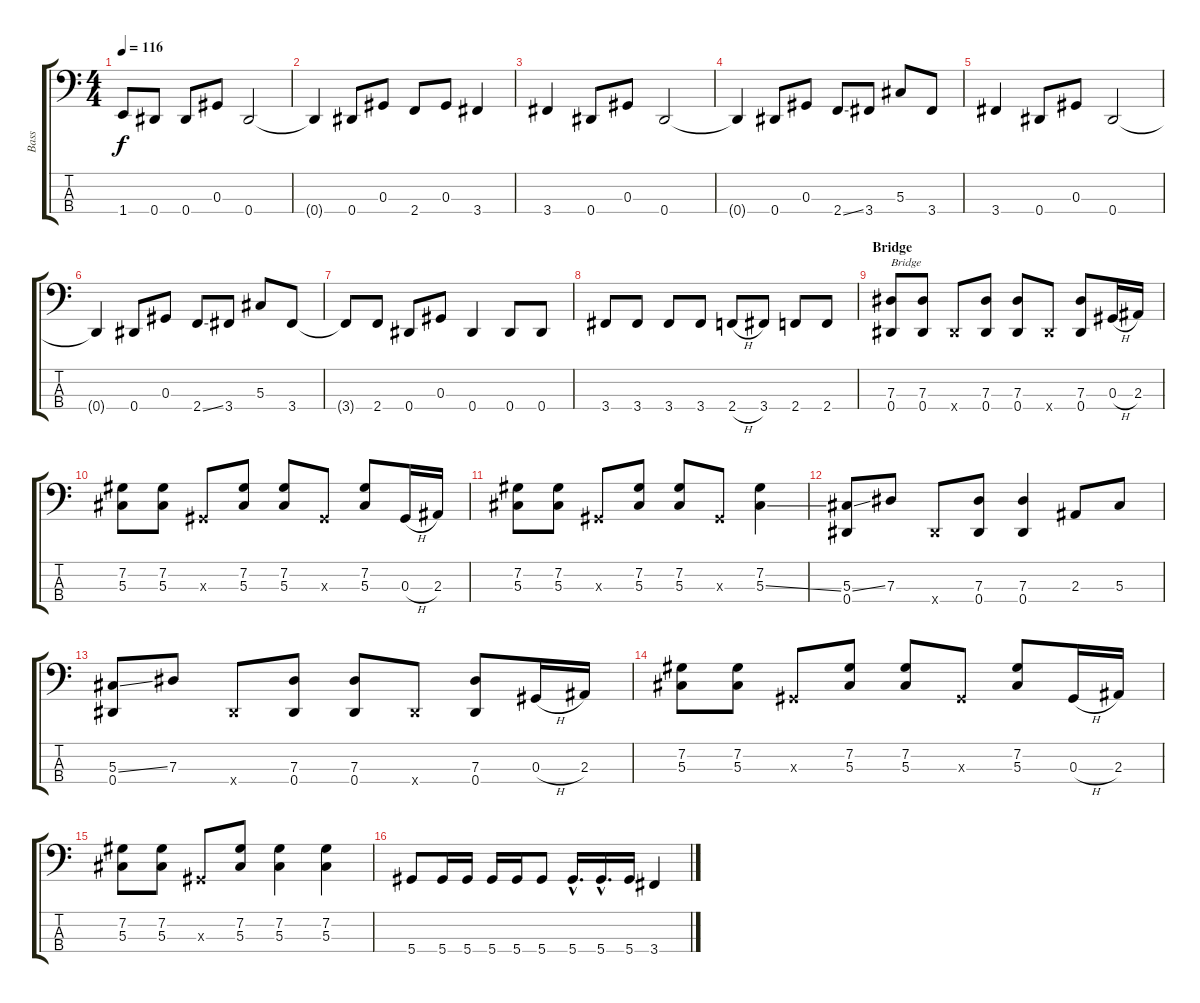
\track ("Bass" "Bass") {instrument electricbassfinger}
\staff {score tabs}
\tuning (Gb2 Db2 Ab1 Eb1) {hide}
\ts (4 4)
\tempo 116
\clef f4
\ks c
1.4.8{dy f} 0.4.8 0.4.8 0.3.8 0.4.2 |
0.4{t}.4 0.4.8 0.3.8 2.4.8 0.3.8 3.4.4 |
3.4.4 0.4.8 0.3.8 0.4.2 |
0.4{t}.4 0.4.8 0.3.8 2.4{ss}.8 3.4.8 5.3.8 3.4.8 |
3.4.4 0.4.8 0.3.8 0.4.2 |
0.4{t}.4 0.4.8 0.3.8 2.4{ss}.8 3.4.8 5.3.8 3.4.8 |
3.4{t}.8 2.4.8 0.4.8 0.3.8 0.4.4 0.4.8 0.4.8 |
3.4.8 3.4.8 3.4.8 3.4.8 2.4{h}.8 3.4.8 2.4.8 2.4.8 |
\section ("" "Bridge")
(7.3 0.4).8{txt "Bridge"} (7.3 0.4).8 0.4{x}.8 (7.3 0.4).8 (7.3 0.4).8 0.4{x}.8 (7.3 0.4).8 0.3{h}.16 2.3.16 |
(7.2 5.3).8 (7.2 5.3).8 0.3{x}.8 (7.2 5.3).8 (7.2 5.3).8 0.3{x}.8 (7.2 5.3).8 0.3{h}.16 2.3.16 |
(7.2 5.3).8 (7.2 5.3).8 0.3{x}.8 (7.2 5.3).8 (7.2 5.3).8 0.3{x}.8 (7.2 5.3{ss}).4 |
(5.3{ss} 0.4).8 7.3.8 0.4{x}.8 (7.3 0.4).8 (7.3 0.4).4 2.3.8 5.3.8 |
(5.3{ss} 0.4).8 7.3.8 0.4{x}.8 (7.3 0.4).8 (7.3 0.4).8 0.4{x}.8 (7.3 0.4).8 0.3{h}.16 2.3.16 |
(7.2 5.3).8 (7.2 5.3).8 0.3{x}.8 (7.2 5.3).8 (7.2 5.3).8 0.3{x}.8 (7.2 5.3).8 0.3{h}.16 2.3.16 |
(7.2 5.3).8 (7.2 5.3).8 0.3{x}.8 (7.2 5.3).8 (7.2 5.3).4 (7.2 5.3).4 |
5.4.8 5.4.16 5.4.16 5.4.16 5.4.16 5.4.8 5.4{hac}.16{d} 5.4{hac}.16{d} 5.4.16 3.4.4
